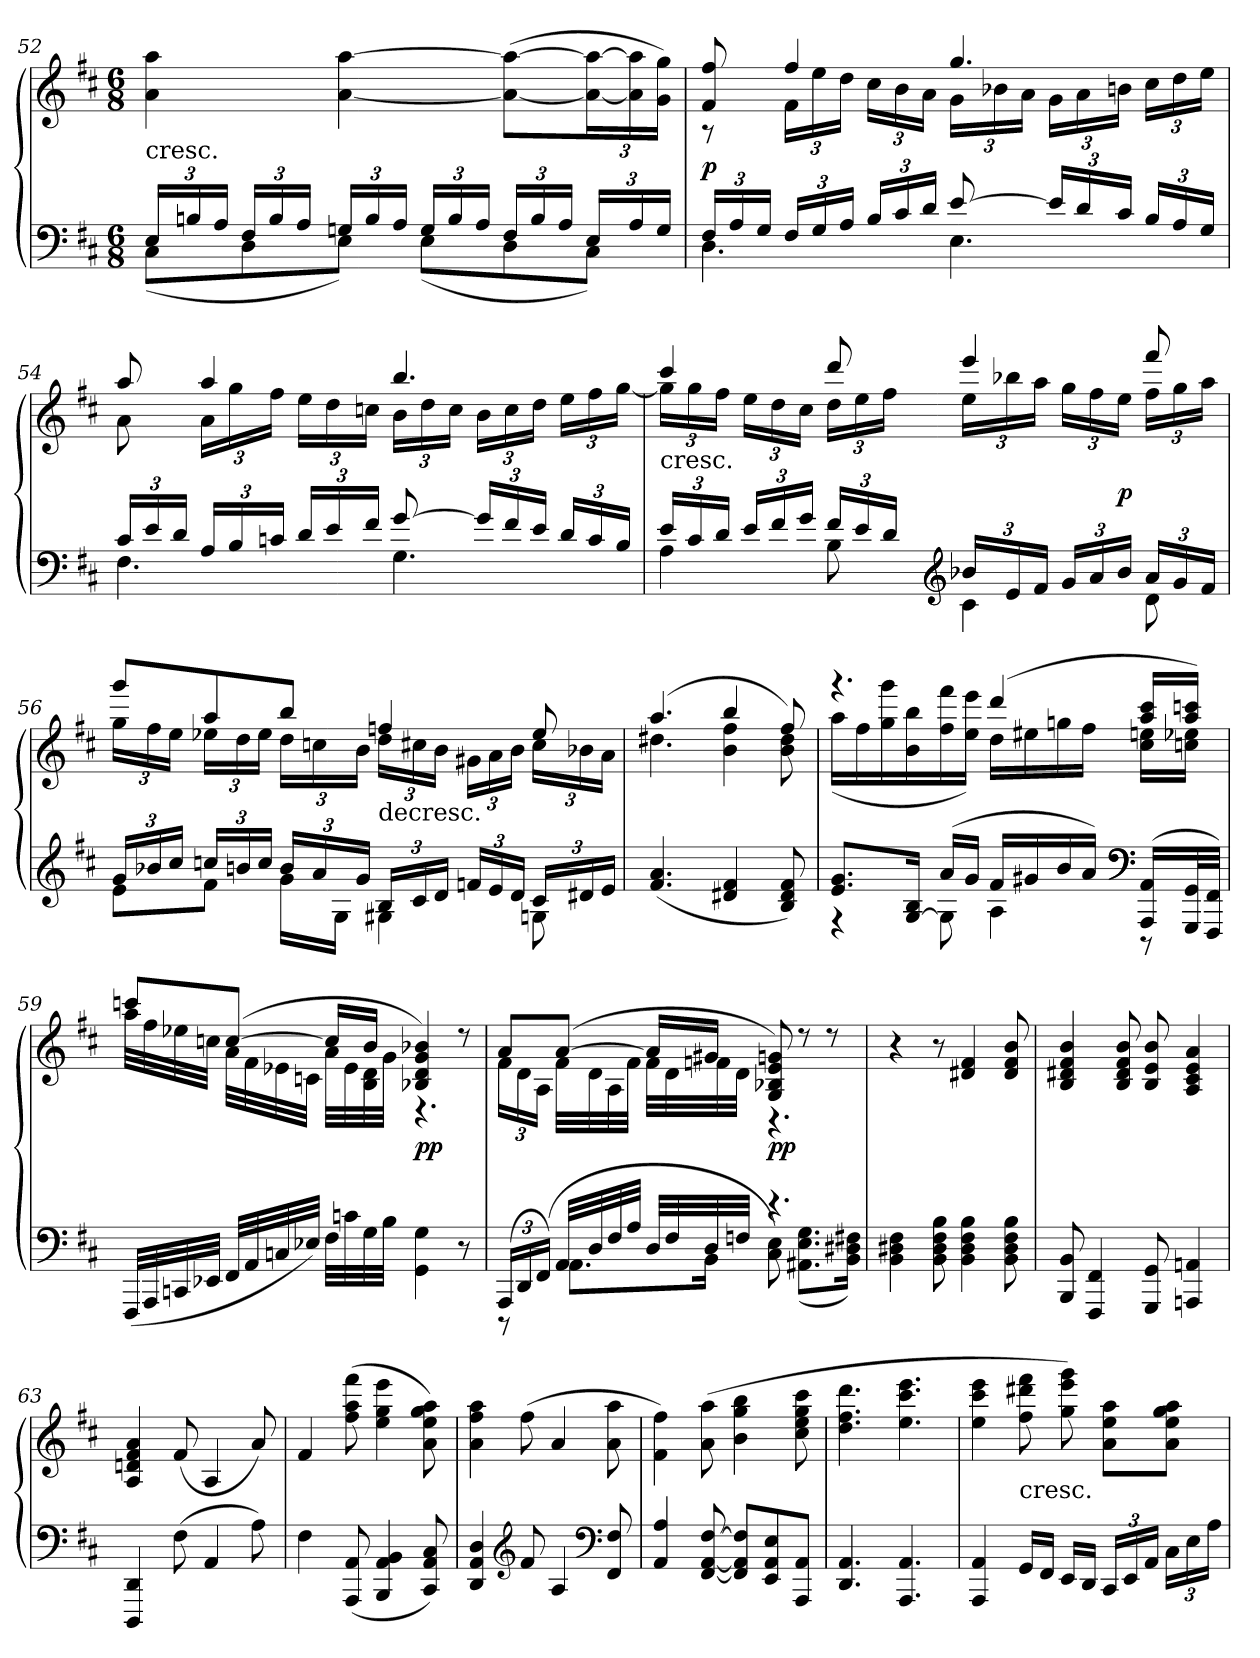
**kern	**kern	**dynam
*part1	*part1	*part1
*staff2	*staff1	*staff1/2
*clefF4	*clefG2	*
*k[f#c#]	*k[f#c#]	*
*M6/8	*M6/8	*
=52	=52	=52
*^	*	*
!	!	!LO:TX:c:t=cresc.	!
24E/LL	(8C#\L	4a\ 4aa\	.
24Bn/	.	.	.
24A/JJ	.	.	.
24F#/LL	8D\	.	.
24B/	.	.	.
24A/JJ	.	.	.
24Gn/LL	8E\J)	[4a\ [4aa\	.
24B/	.	.	.
24A/JJ	.	.	.
24G/LL	(8E\L	.	.
24B/	.	.	.
24A/JJ	.	.	.
24F#/LL	8D\	(8a_\ 8aa_\L	.
24B/	.	.	.
24A/JJ	.	.	.
24E/LL	8C#\J)	24a_\ 24aa_\L	.
24A/	.	24a]\ 24aa]\	.
24G/JJ	.	24g\ 24gg\JJ)	.
=53	=53	=53	=53
*	*	*^	*
24F#/LL	4.D\	8f#/ 8ff#/	8r	p
24A/	.	.	.	.
24G/JJ	.	.	.	.
24F#/LL	.	4ff#/	24f#\LL	.
24G/	.	.	24ee\	.
24A/JJ	.	.	24dd\JJ	.
24B/LL	.	.	24cc#\LL	.
24c#/	.	.	24b\	.
24d/JJ	.	.	24a\JJ	.
[8e/	4.E\	4.gg/	24g\LL	.
.	.	.	24b-X\	.
.	.	.	24a\JJ	.
24e/LL]	.	.	24g\LL	.
24d/	.	.	24a\	.
24c#/JJ	.	.	24bn\JJ	.
24B/LL	.	.	24cc#\LL	.
24A/	.	.	24dd\	.
24G/JJ	.	.	24ee\JJ	.
=54	=54	=54	=54	=54
24c#/LL	4.F#\	8aa/	8a\	.
24e/	.	.	.	.
24d/JJ	.	.	.	.
24A/LL	.	4aa/	24a\LL	.
24B/	.	.	24gg\	.
24cn/JJ	.	.	24ff#\JJ	.
24d/LL	.	.	24ee\LL	.
24e/	.	.	24dd\	.
24f#/JJ	.	.	24ccn\JJ	.
[8g/	4.G\	4.bb/	24b\LL	.
.	.	.	24dd\	.
.	.	.	24cc\JJ	.
24g/LL]	.	.	24b\LL	.
24f#/	.	.	24cc\	.
24e/JJ	.	.	24dd\JJ	.
24d/LL	.	.	24ee\LL	.
24c/	.	.	24ff#\	.
24B/JJ	.	.	[24gg\JJ	.
=55	=55	=55	=55	=55
!	!	!LO:TX:c:t=cresc.	!	!
24e/LL	4A\	4ccc#/	24gg\LL]	.
24c#/	.	.	24gg\	.
24d/JJ	.	.	24ff#\JJ	.
24e/LL	.	.	24ee\LL	.
24f#/	.	.	24dd\	.
24g/JJ	.	.	24cc#\JJ	.
24f#/LL	8B\	8ddd/	24dd\LL	.
24e/	.	.	24ee\	.
24d/JJ	.	.	24ff#\JJ	.
*clefG2	*	*	*	*
24b-X/LL	4c#\	4eee/	24ee\LL	.
24e/	.	.	24bb-X\	.
24f#/JJ	.	.	24aa\JJ	.
24g/LL	.	.	24gg\LL	.
24a/	.	.	24ff#\	.
24b-/JJ	.	.	24ee\JJ	p
24a/LL	8d\	8fff#/	24ff#\LL	.
24g/	.	.	24gg\	.
24f#/JJ	.	.	24aa\JJ	.
=56	=56	=56	=56	=56
24g/LL	8e\L	8ggg/L	24gg\LL	.
24b-X/	.	.	24ff#\	.
24cc#/JJ	.	.	24ee\JJ	.
24ccn/LL	8f#\J	8aa/	24ee-X\LL	.
24bn/	.	.	24dd\	.
24cc/JJ	.	.	24ee-\JJ	.
24b/LL	16g\LL	8bb/J	24dd\LL	.
24a/	.	.	24ccn\	.
.	16G\JJ	.	.	.
24g/JJ	.	.	24b\JJ	.
!	!	!LO:TX:c:t=decresc.	!	!
24B/LL	4G#X\	4ffn/	24dd\LL	.
24c#/	.	.	24cc#X\	.
24d/JJ	.	.	24b\JJ	.
24fn/LL	.	.	24g#X\LL	.
24e/	.	.	24a\	.
24d/JJ	.	.	24b\JJ	.
24c#/LL	8Gn\	8ee-/	24cc#\LL	.
24d#X/	.	.	24b-X\	.
24e/JJ	.	.	24a\JJ	.
*v	*v	*	*	*
=57	=57	=57	=57
(4.f#/ 4.a/	(4.aa/	4.dd#X\	.
4d#X/ 4f#/	4bb/	4b\ 4ff#\	.
8B/ 8d#/ 8f#/)	8ff#/)	8b\ 8dd#\	.
=58	=58	=58	=58
*^	*	*	*
8.e/ 8.g/L	4r	4.r	(16aa\LL	.
.	.	.	16ff#\	.
.	.	.	16gg\ 16ggg\	.
[16G/ 16B/Jk	.	.	16b\ 16bb\	.
(16a/LL	8G\]	.	16ff#\ 16fff#\	.
16g/JJ	.	.	16ee\ 16eee\JJ)	.
16f#/LL	4A\	(4ddd/	16dd\LL	.
16g#X/	.	.	16ee#X\	.
16b/	.	.	16ggn\	.
16a/JJ)	.	.	16ff#\JJ	.
*clefF4	*	*	*	*
(16AAA/ 16AA/LL	8r	16aa/ 16ccc#/LL	16cc#\ 16een\LL	.
32GGG/ 32GG/L	.	16aa/ 16cccn/JJ)	16ccn\ 16ee-X\JJ	.
32FFF#/ 32FF#/JJJ)	.	.	.	.
*v	*v	*	*	*
=59	=59	=59	=59
(32FFF#/LLL	8cccn/L	32aa\LLL	.
32AAA/	.	32ff#\	.
32CCn/	.	32ee-X\	.
32EE-X/JJJ	.	32ccn\JJJ	.
32FF#/LLL	([8cc/J	32a\LLL	.
32AA/	.	32f#\	.
32Cn/	.	32e-X\	.
32E-X/JJJ)	.	32cn\JJJ	.
32F#\LLL	16cc/LL]	32a\LLL	.
32cn\	.	32e-\	.
32G\	16b/JJ	32B\ 32d\	.
32B\JJJ	.	32g\JJJ	.
4GG\ 4G\	4B-X/ 4d/ 4g/ 4b-X/)	4.r	pp
8r	8r	.	.
=60	=60	=60	=60
*^	*	*	*
(24AAA/LL	8r	8a/L	24f#\LL	.
24DD/	.	.	24d\	.
(24FF#/JJ)	.	.	24A\JJ	.
32AA/LLL	8.AA\L	([8a/J	32f#\LLL	.
32D/	.	.	32d\	.
32F#/	.	.	32A\	.
32A/JJJ	.	.	32f#\JJJ	.
32D/LLL	.	16a/LL]	32f#\LLL	.
32F#/	.	.	32d\	.
32D/	16BB\Jk	16g#X/JJ	32fn\	.
32Fn/JJJ	.	.	32d\JJJ	.
4.r	8C#\ 8E\)	8G/ 8B-X/ 8e/ 8gn/)	4.r	pp
.	(8.AA#X\ 8.E\ 8.G\L	8r	.	.
.	.	8r	.	.
.	16BB\ 16D#X\ 16F#X\Jk)	.	.	.
*v	*v	*	*	*
*	*v	*v	*
=61	=61	=61
4BB\ 4D#X\ 4F#\	4r	.
8BB\ 8D#\ 8F#\ 8B\	8r	.
4BB\ 4D#\ 4F#\ 4B\	4d#X/ 4f#/	.
8BB\ 8D#\ 8F#\ 8B\	8d#/ 8f#/ 8b/	.
=62	=62	=62
8BBB/ 8BB/	4B/ 4d#X/ 4f#/ 4b/	.
4FFF#/ 4FF#/	.	.
.	8B/ 8d#/ 8f#/ 8b/	.
8GGG/ 8GG/	8B/ 8e/ 8b/	.
4AAAn/ 4AAn/	4A/ 4c#/ 4e/ 4a/	.
=63	=63	=63
4DDD/ 4DD/	4A/ 4dn/ 4f#/ 4a/	.
(8F#\	(8f#/	.
4AA/	4A/	.
8A\)	8a/)	.
=64	=64	=64
4F#\	4f#/	.
(8AAA/ 8AA/	(8ff#\ 8aa\ 8fff#\	.
4BBB/ 4AA/ 4BB/	4ee\ 4gg\ 4eee\	.
8CC#/ 8AA/ 8C#/)	8a\ 8ee\ 8gg\ 8aa\)	.
=65	=65	=65
4DD/ 4AA/ 4D/	4a\ 4ff#\ 4aa\	.
*clefG2	*	*
8f#/	(8ff#\	.
4A/	4a/	.
*clefF4	*	*
8FF#/ 8F#/	8a\ 8aa\	.
=66	=66	=66
4AA/ 4A/	4f#\ 4ff#\)	.
[8FF#/ [8AA/ [8F#/	(8a\ 8aa\	.
8FF#]/ 8AA]/ 8F#]/L	4b\ 4gg\ 4bb\	.
8EE/ 8AA/ 8E/	.	.
8AAA/ 8AA/J	8cc#\ 8ee\ 8gg\ 8ccc#\	.
=67	=67	=67
4.DD/ 4.AA/	4.dd\ 4.ff#\ 4.ddd\	.
4.AAA/ 4.AA/	4.ee\ 4.ccc#\ 4.eee\	.
=68	=68	=68
4AAA/ 4AA/	4ee\ 4ccc#\ 4eee\	.
!	!LO:TX:c:t=cresc.	!
16GG/LL	8ff#\ 8ddd#X\ 8fff#\	.
16FF#/JJ	.	.
16EE/LL	8gg\ 8eee\ 8ggg\)	.
16DD/JJ	.	.
24CC#/LL	8a\ 8ee\ 8aa\L	.
24EE/	.	.
24AA/JJ	.	.
24C#\LL	8a\ 8ee\ 8gg\ 8aa\J	.
24E\	.	.
24A\JJ	.	.
=	=	=
*-	*-	*-
